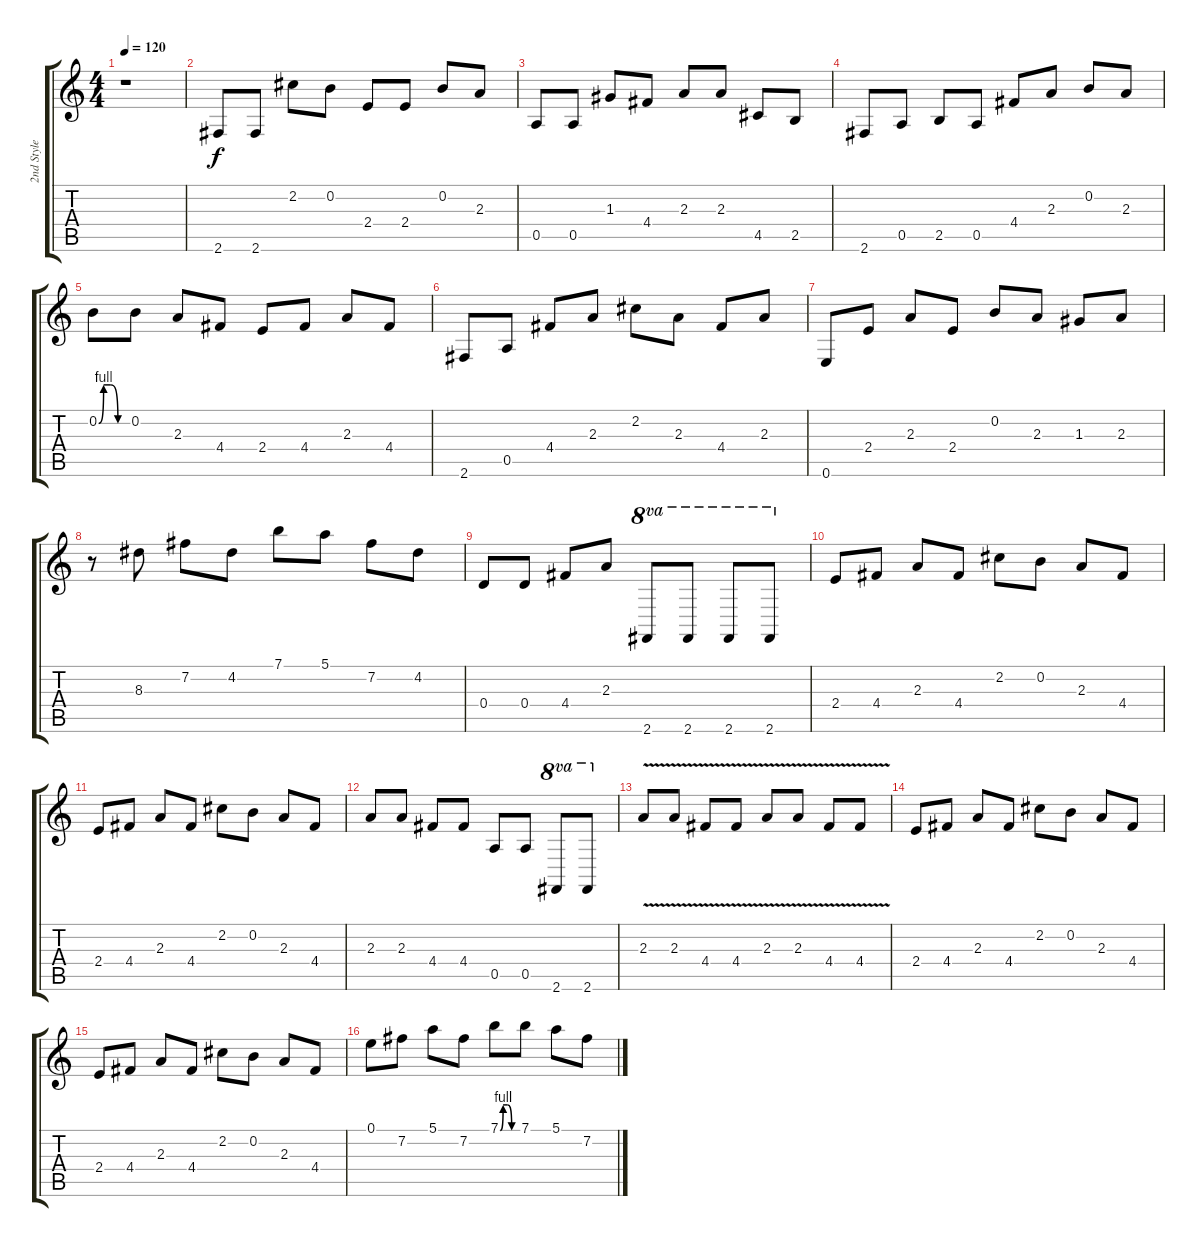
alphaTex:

\track ("2nd Style Lead" "2nd Style ") {instrument overdrivenguitar}
\staff {score tabs}
\tuning (E4 B3 G3 D3 A2 E2) {hide}
\ts (4 4)
\tempo 120
\clef g2
\ks c
r.1{dy f} |
2.6.8 2.6.8 2.2.8 0.2.8 2.4.8 2.4.8 0.2.8 2.3.8 |
0.5.8 0.5.8 1.3.8 4.4.8 2.3.8 2.3.8 4.5.8 2.5.8 |
2.6.8 0.5.8 2.5.8 0.5.8 4.4.8 2.3.8 0.2.8 2.3.8 |
0.2{be (custom 0 0 10 4 25 4 40 0 60 0)}.8 0.2.8 2.3.8 4.4.8 2.4.8 4.4.8 2.3.8 4.4.8 |
2.6.8 0.5.8 4.4.8 2.3.8 2.2.8 2.3.8 4.4.8 2.3.8 |
0.6.8 2.4.8 2.3.8 2.4.8 0.2.8 2.3.8 1.3.8 2.3.8 |
r.8 8.3.8 7.2.8 4.2.8 7.1.8 5.1.8 7.2.8 4.2.8 |
0.4.8 0.4.8 4.4.8 2.3.8 2.6.8{ot 8va} 2.6.8{ot 8va} 2.6.8{ot 8va} 2.6.8{ot 8va} |
2.4.8 4.4.8 2.3.8 4.4.8 2.2.8 0.2.8 2.3.8 4.4.8 |
2.4.8 4.4.8 2.3.8 4.4.8 2.2.8 0.2.8 2.3.8 4.4.8 |
2.3.8 2.3.8 4.4.8 4.4.8 0.5.8 0.5.8 2.6.8{ot 8va} 2.6.8{ot 8va} |
2.3{v}.8 2.3{v}.8 4.4{v}.8 4.4{v}.8 2.3{v}.8 2.3{v}.8 4.4{v}.8 4.4{v}.8 |
2.4.8 4.4.8 2.3.8 4.4.8 2.2.8 0.2.8 2.3.8 4.4.8 |
2.4.8 4.4.8 2.3.8 4.4.8 2.2.8 0.2.8 2.3.8 4.4.8 |
0.1.8 7.2.8 5.1.8 7.2.8 7.1{be (custom 0 0 10 4 25 4 40 0 60 0)}.8 7.1.8 5.1.8 7.2.8
